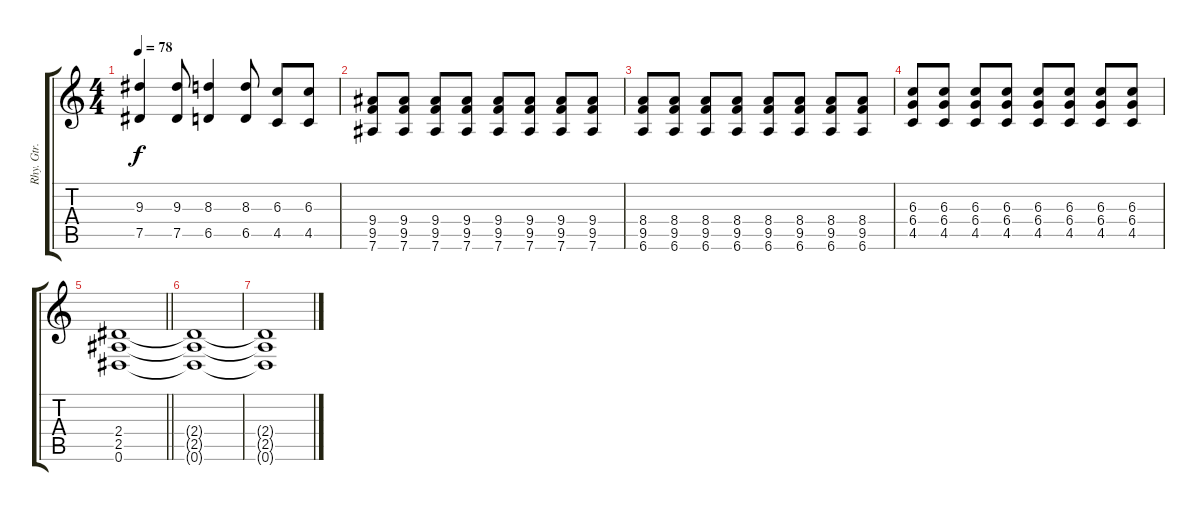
\track ("Rhy. Gtr. 2" "Rhy. Gtr. ") {instrument distortionguitar}
\staff {score tabs}
\tuning (Eb4 Bb3 Gb3 Db3 Ab2 Eb2) {hide}
\ts (4 4)
\tempo 78
\clef g2
\ks c
(9.3 7.5).4{dy f} (9.3 7.5).8 (8.3 6.5).4 (8.3 6.5).8 (6.3 4.5).8 (6.3 4.5).8 |
(9.4 9.5 7.6).8 (9.4 9.5 7.6).8 (9.4 9.5 7.6).8 (9.4 9.5 7.6).8 (9.4 9.5 7.6).8 (9.4 9.5 7.6).8 (9.4 9.5 7.6).8 (9.4 9.5 7.6).8 |
(8.4 9.5 6.6).8 (8.4 9.5 6.6).8 (8.4 9.5 6.6).8 (8.4 9.5 6.6).8 (8.4 9.5 6.6).8 (8.4 9.5 6.6).8 (8.4 9.5 6.6).8 (8.4 9.5 6.6).8 |
(6.3 6.4 4.5).8 (6.3 6.4 4.5).8 (6.3 6.4 4.5).8 (6.3 6.4 4.5).8 (6.3 6.4 4.5).8 (6.3 6.4 4.5).8 (6.3 6.4 4.5).8 (6.3 6.4 4.5).8 |
\barLineRight lightlight
(2.4 2.5 0.6).1 |
(2.4{t} 2.5{t} 0.6{t}).1 |
(2.4{t} 2.5{t} 0.6{t}).1
